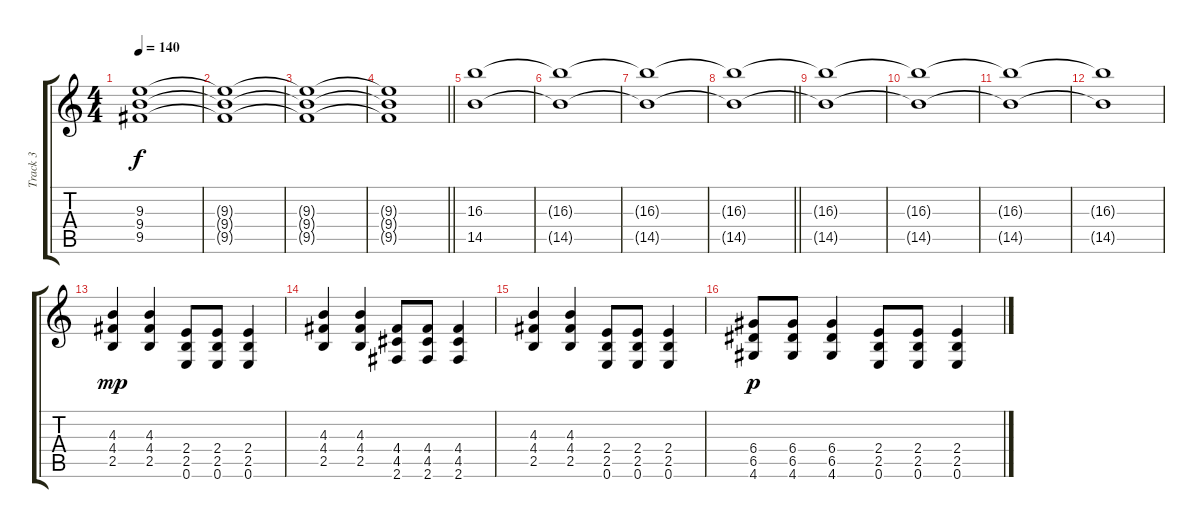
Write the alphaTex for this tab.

\track ("Track 3" "Track 3") {instrument distortionguitar}
\staff {score tabs}
\tuning (E4 B3 G3 D3 A2 E2) {hide}
\ts (4 4)
\tempo 140
\clef g2
\ks c
(9.3{t} 9.4{t} 9.5{t}).1{dy f} |
(9.3{t} 9.4{t} 9.5{t}).1 |
(9.3{t} 9.4{t} 9.5{t}).1 |
\barLineRight lightlight
(9.3{t} 9.4{t} 9.5{t}).1 |
(16.3 14.5).1 |
(16.3{t} 14.5{t}).1 |
(16.3{t} 14.5{t}).1 |
\barLineRight lightlight
(16.3{t} 14.5{t}).1 |
(16.3{t} 14.5{t}).1 |
(16.3{t} 14.5{t}).1 |
(16.3{t} 14.5{t}).1 |
(16.3{t} 14.5{t}).1 |
(4.3 4.4 2.5).4{dy mp} (4.3 4.4 2.5).4 (2.4 2.5 0.6).8 (2.4 2.5 0.6).8 (2.4 2.5 0.6).4 |
(4.3 4.4 2.5).4 (4.3 4.4 2.5).4 (4.4 4.5 2.6).8 (4.4 4.5 2.6).8 (4.4 4.5 2.6).4 |
(4.3 4.4 2.5).4 (4.3 4.4 2.5).4 (2.4 2.5 0.6).8 (2.4 2.5 0.6).8 (2.4 2.5 0.6).4 |
(6.4 6.5 4.6).8{dy p} (6.4 6.5 4.6).8 (6.4 6.5 4.6).4 (2.4 2.5 0.6).8 (2.4 2.5 0.6).8 (2.4 2.5 0.6).4
